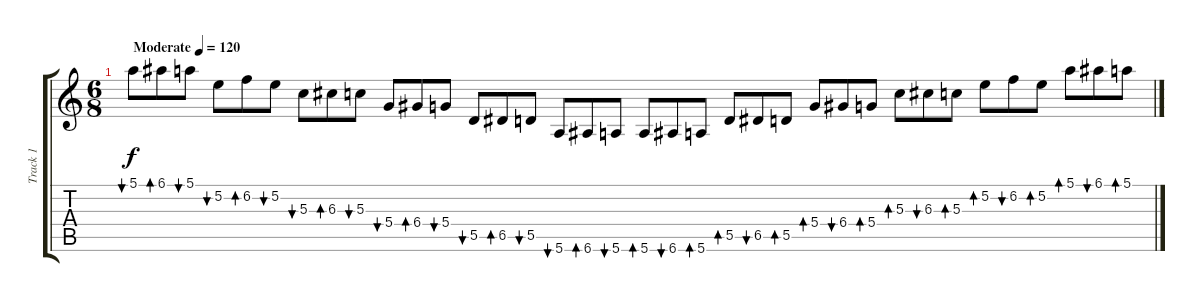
\track ("Track 1" "Track 1") {instrument acousticguitarsteel}
\staff {score tabs}
\tuning (E4 B3 G3 D3 A2 E2) {hide}
\ts (6 8)
\tempo (120 "Moderate")
\clef g2
\ks c
5.1.8{bu 240 dy f instrument acousticguitarsteel} 6.1.8{bd 240} 5.1.8{bu 240} 5.2.8{bu 240} 6.2.8{bd 240} 5.2.8{bu 240} 5.3.8{bu 240} 6.3.8{bd 240} 5.3.8{bu 240} 5.4.8{bu 240} 6.4.8{bd 240} 5.4.8{bu 240} 5.5.8{bu 240} 6.5.8{bd 240} 5.5.8{bu 240} 5.6.8{bu 240} 6.6.8{bd 240} 5.6.8{bu 240} 5.6.8{bd 240} 6.6.8{bu 240} 5.6.8{bd 240} 5.5.8{bd 240} 6.5.8{bu 240} 5.5.8{bd 240} 5.4.8{bd 240} 6.4.8{bu 240} 5.4.8{bd 240} 5.3.8{bd 240} 6.3.8{bu 240} 5.3.8{bd 240} 5.2.8{bd 240} 6.2.8{bu 240} 5.2.8{bd 240} 5.1.8{bd 240} 6.1.8{bu 240} 5.1.8{bd 240}
